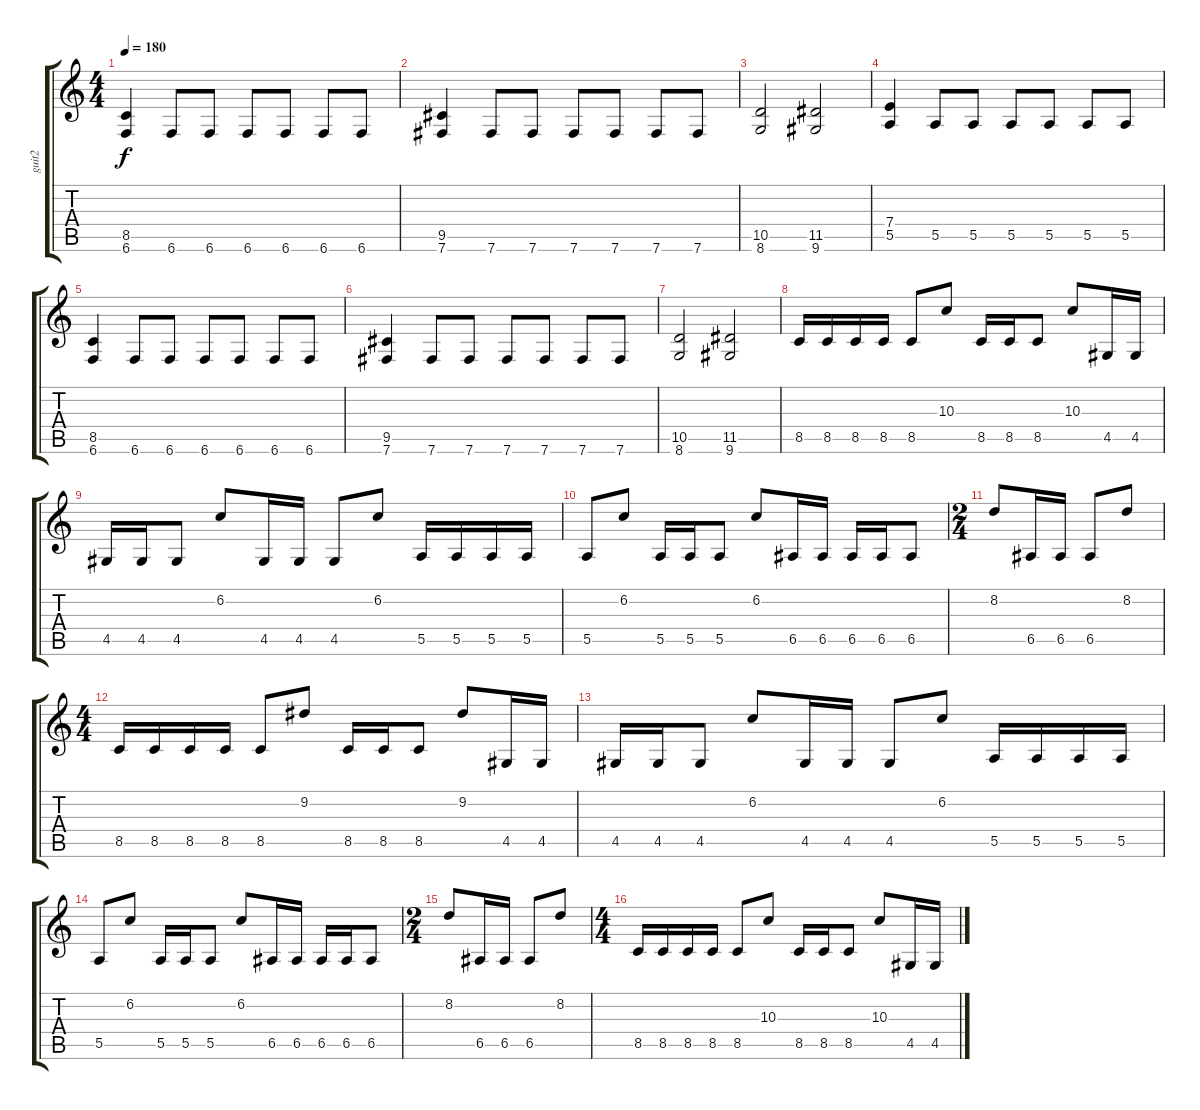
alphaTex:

\track ("guit2" "guit2") {instrument distortionguitar}
\staff {score tabs}
\tuning (B3 Gb3 D3 A2 E2 B1) {hide}
\ts (4 4)
\tempo 180
\clef g2
\ks c
(8.5 6.6).4{dy f} 6.6.8 6.6.8 6.6.8 6.6.8 6.6.8 6.6.8 |
(9.5 7.6).4 7.6.8 7.6.8 7.6.8 7.6.8 7.6.8 7.6.8 |
(10.5 8.6).2 (11.5 9.6).2 |
(7.4 5.5).4 5.5.8 5.5.8 5.5.8 5.5.8 5.5.8 5.5.8 |
(8.5 6.6).4 6.6.8 6.6.8 6.6.8 6.6.8 6.6.8 6.6.8 |
(9.5 7.6).4 7.6.8 7.6.8 7.6.8 7.6.8 7.6.8 7.6.8 |
(10.5 8.6).2 (11.5 9.6).2 |
8.5.16 8.5.16 8.5.16 8.5.16 8.5.8 10.3.8 8.5.16 8.5.16 8.5.8 10.3.8 4.5.16 4.5.16 |
4.5.16 4.5.16 4.5.8 6.2.8 4.5.16 4.5.16 4.5.8 6.2.8 5.5.16 5.5.16 5.5.16 5.5.16 |
5.5.8 6.2.8 5.5.16 5.5.16 5.5.8 6.2.8 6.5.16 6.5.16 6.5.16 6.5.16 6.5.8 |
\ts (2 4)
8.2.8 6.5.16 6.5.16 6.5.8 8.2.8 |
\ts (4 4)
8.5.16 8.5.16 8.5.16 8.5.16 8.5.8 9.2.8 8.5.16 8.5.16 8.5.8 9.2.8 4.5.16 4.5.16 |
4.5.16 4.5.16 4.5.8 6.2.8 4.5.16 4.5.16 4.5.8 6.2.8 5.5.16 5.5.16 5.5.16 5.5.16 |
5.5.8 6.2.8 5.5.16 5.5.16 5.5.8 6.2.8 6.5.16 6.5.16 6.5.16 6.5.16 6.5.8 |
\ts (2 4)
8.2.8 6.5.16 6.5.16 6.5.8 8.2.8 |
\ts (4 4)
8.5.16 8.5.16 8.5.16 8.5.16 8.5.8 10.3.8 8.5.16 8.5.16 8.5.8 10.3.8 4.5.16 4.5.16
